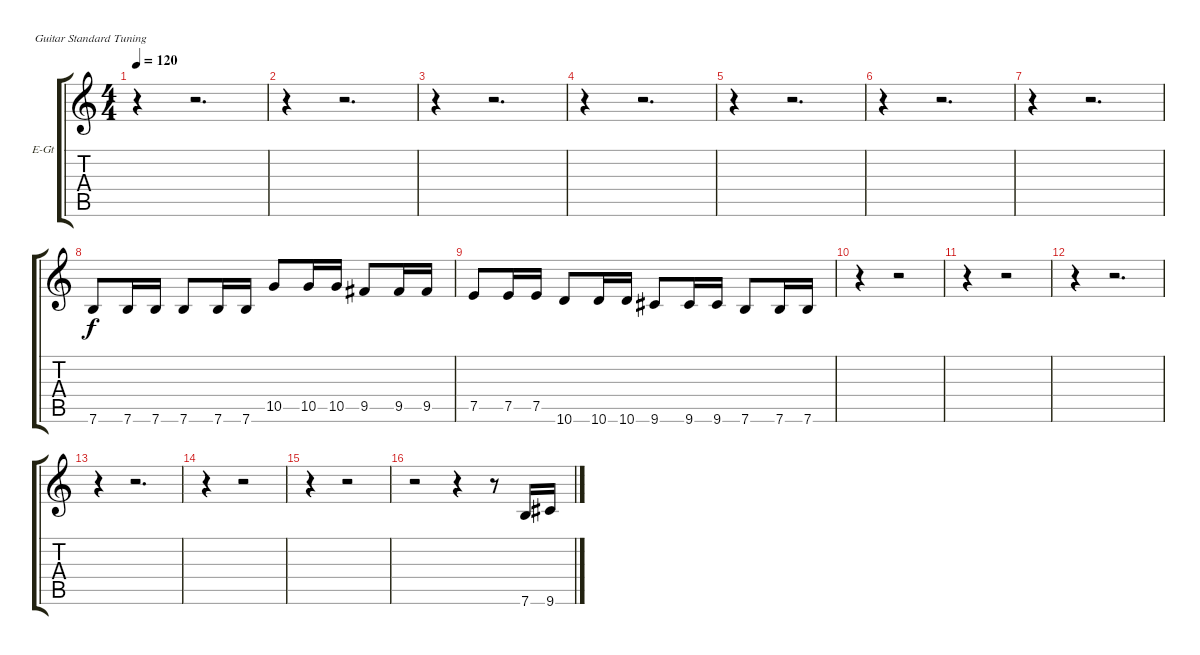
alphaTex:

\defaultSystemsLayout 4
\bracketExtendMode groupsimilarinstruments
\firstSystemTrackNameOrientation horizontal
\otherSystemsTrackNameOrientation horizontal
\track ("Ю.Каспарян" "E-Gt") {instrument overdrivenguitar}
\staff {score tabs}
\tuning (E4 B3 G3 D3 A2 E2)
\ts (4 4)
\tempo 120
\clef g2
\ks c
r.4{dy f} r.2{d} |
r.4 r.2{d} |
r.4 r.2{d} |
r.4 r.2{d} |
r.4 r.2{d} |
r.4 r.2{d} |
r.4 r.2{d} |
7.6.8 7.6.16 7.6.16 7.6.8 7.6.16 7.6.16 10.5.8 10.5.16 10.5.16 9.5.8 9.5.16 9.5.16 |
7.5.8 7.5.16 7.5.16 10.6.8 10.6.16 10.6.16 9.6.8 9.6.16 9.6.16 7.6.8 7.6.16 7.6.16 |
r.4 r.2 |
r.4 r.2 |
r.4 r.2{d} |
r.4 r.2{d} |
r.4 r.2 |
r.4 r.2 |
r.2 r.4 r.8 7.6.16 9.6.16
